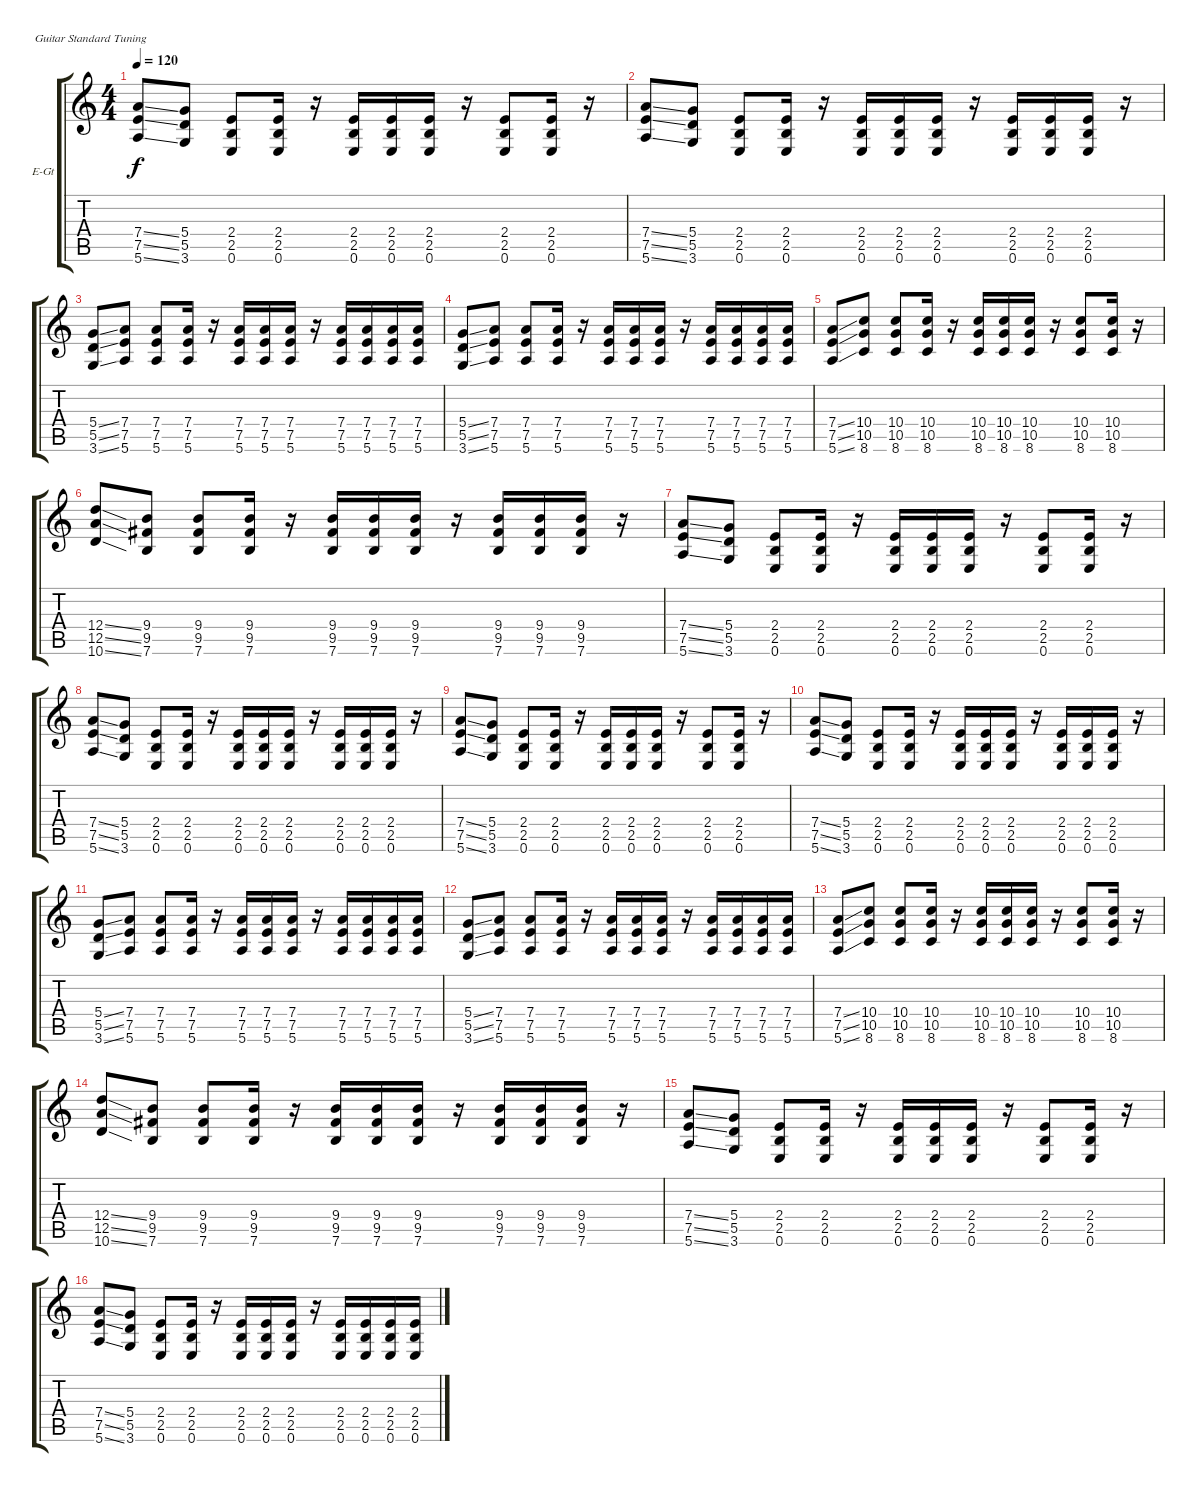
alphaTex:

\bracketExtendMode groupsimilarinstruments
\firstSystemTrackNameOrientation horizontal
\otherSystemsTrackNameOrientation horizontal
\track ("Distortion guitar" "E-Gt") {instrument distortionguitar}
\staff {score tabs}
\tuning (E4 B3 G3 D3 A2 E2)
\ts (4 4)
\tempo 120
\clef g2
\ks c
(7.4{ss} 7.5{ss} 5.6{ss}).8{dy f} (5.4 5.5 3.6).8 (2.4 2.5 0.6).8 (2.4 2.5 0.6).16 r.16 (2.4 2.5 0.6).16 (2.4 2.5 0.6).16 (2.4 2.5 0.6).16 r.16 (2.4 2.5 0.6).8 (2.4 2.5 0.6).16 r.16 |
(7.4{ss} 7.5{ss} 5.6{ss}).8 (5.4 5.5 3.6).8 (2.4 2.5 0.6).8 (2.4 2.5 0.6).16 r.16 (2.4 2.5 0.6).16 (2.4 2.5 0.6).16 (2.4 2.5 0.6).16 r.16 (2.4 2.5 0.6).16 (2.4 2.5 0.6).16 (2.4 2.5 0.6).16 r.16 |
(5.4{ss} 5.5{ss} 3.6{ss}).8 (7.4 7.5 5.6).8 (7.4 7.5 5.6).8 (7.4 7.5 5.6).16 r.16 (7.4 7.5 5.6).16 (7.4 7.5 5.6).16 (7.4 7.5 5.6).16 r.16 (7.4 7.5 5.6).16 (7.4 7.5 5.6).16 (7.4 7.5 5.6).16 (7.4 7.5 5.6).16 |
(5.4{ss} 5.5{ss} 3.6{ss}).8 (7.4 7.5 5.6).8 (7.4 7.5 5.6).8 (7.4 7.5 5.6).16 r.16 (7.4 7.5 5.6).16 (7.4 7.5 5.6).16 (7.4 7.5 5.6).16 r.16 (7.4 7.5 5.6).16 (7.4 7.5 5.6).16 (7.4 7.5 5.6).16 (7.4 7.5 5.6).16 |
(7.4{ss} 7.5{ss} 5.6{ss}).8 (10.4 8.6 10.5).8 (10.5 8.6 10.4).8 (10.4 10.5 8.6).16 r.16 (10.4 10.5 8.6).16 (10.4 10.5 8.6).16 (10.4 10.5 8.6).16 r.16 (10.4 10.5 8.6).8 (10.4 10.5 8.6).16 r.16 |
(12.4{ss} 12.5{ss} 10.6{ss}).8 (9.4 9.5 7.6).8 (9.5 7.6 9.4).8 (9.4 9.5 7.6).16 r.16 (9.4 9.5 7.6).16 (9.4 9.5 7.6).16 (9.4 9.5 7.6).16 r.16 (9.4 9.5 7.6).16 (9.4 7.6 9.5).16 (9.4 9.5 7.6).16 r.16 |
(7.4{ss} 7.5{ss} 5.6{ss}).8 (5.4 5.5 3.6).8 (2.4 2.5 0.6).8 (2.4 2.5 0.6).16 r.16 (2.4 2.5 0.6).16 (2.4 2.5 0.6).16 (2.4 2.5 0.6).16 r.16 (2.4 2.5 0.6).8 (2.4 2.5 0.6).16 r.16 |
(7.4{ss} 7.5{ss} 5.6{ss}).8 (5.4 5.5 3.6).8 (2.4 2.5 0.6).8 (2.4 2.5 0.6).16 r.16 (2.4 2.5 0.6).16 (2.4 2.5 0.6).16 (2.4 2.5 0.6).16 r.16 (2.4 2.5 0.6).16 (2.4 2.5 0.6).16 (2.4 2.5 0.6).16 r.16 |
(7.4{ss} 7.5{ss} 5.6{ss}).8 (5.4 5.5 3.6).8 (2.4 2.5 0.6).8 (2.4 2.5 0.6).16 r.16 (2.4 2.5 0.6).16 (2.4 2.5 0.6).16 (2.4 2.5 0.6).16 r.16 (2.4 2.5 0.6).8 (2.4 2.5 0.6).16 r.16 |
(7.4{ss} 7.5{ss} 5.6{ss}).8 (5.4 5.5 3.6).8 (2.4 2.5 0.6).8 (2.4 2.5 0.6).16 r.16 (2.4 2.5 0.6).16 (2.4 2.5 0.6).16 (2.4 2.5 0.6).16 r.16 (2.4 2.5 0.6).16 (2.4 2.5 0.6).16 (2.4 2.5 0.6).16 r.16 |
(5.4{ss} 5.5{ss} 3.6{ss}).8 (7.4 7.5 5.6).8 (7.4 7.5 5.6).8 (7.4 7.5 5.6).16 r.16 (7.4 7.5 5.6).16 (7.4 7.5 5.6).16 (7.4 7.5 5.6).16 r.16 (7.4 7.5 5.6).16 (7.4 7.5 5.6).16 (7.4 7.5 5.6).16 (7.4 7.5 5.6).16 |
(5.4{ss} 5.5{ss} 3.6{ss}).8 (7.4 7.5 5.6).8 (7.4 7.5 5.6).8 (7.4 7.5 5.6).16 r.16 (7.4 7.5 5.6).16 (7.4 7.5 5.6).16 (7.4 7.5 5.6).16 r.16 (7.4 7.5 5.6).16 (7.4 7.5 5.6).16 (7.4 7.5 5.6).16 (7.4 7.5 5.6).16 |
(7.4{ss} 7.5{ss} 5.6{ss}).8 (10.4 8.6 10.5).8 (10.5 8.6 10.4).8 (10.4 10.5 8.6).16 r.16 (10.4 10.5 8.6).16 (10.4 10.5 8.6).16 (10.4 10.5 8.6).16 r.16 (10.4 10.5 8.6).8 (10.4 10.5 8.6).16 r.16 |
(12.4{ss} 12.5{ss} 10.6{ss}).8 (9.4 9.5 7.6).8 (9.5 7.6 9.4).8 (9.4 9.5 7.6).16 r.16 (9.4 9.5 7.6).16 (9.4 9.5 7.6).16 (9.4 9.5 7.6).16 r.16 (9.4 9.5 7.6).16 (9.4 7.6 9.5).16 (9.4 9.5 7.6).16 r.16 |
(7.4{ss} 7.5{ss} 5.6{ss}).8 (5.4 5.5 3.6).8 (2.4 2.5 0.6).8 (2.4 2.5 0.6).16 r.16 (2.4 2.5 0.6).16 (2.4 2.5 0.6).16 (2.4 2.5 0.6).16 r.16 (2.4 2.5 0.6).8 (2.4 2.5 0.6).16 r.16 |
(7.4{ss} 7.5{ss} 5.6{ss}).8 (5.4 5.5 3.6).8 (2.4 2.5 0.6).8 (2.4 2.5 0.6).16 r.16 (2.4 2.5 0.6).16 (2.4 2.5 0.6).16 (2.4 2.5 0.6).16 r.16 (2.4 2.5 0.6).16 (2.4 2.5 0.6).16 (2.4 2.5 0.6).16 (2.4 2.5 0.6).16
